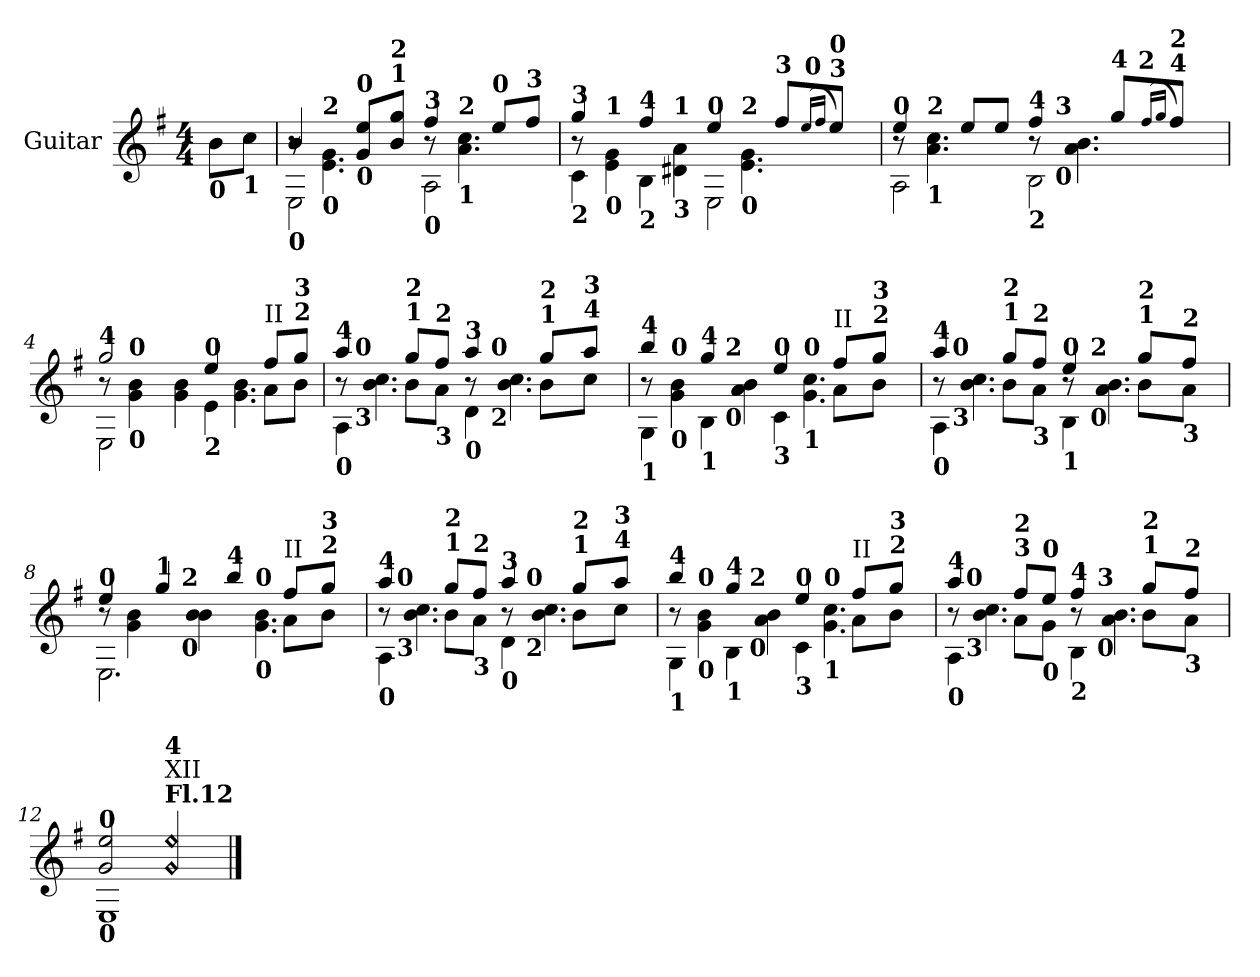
**kern
*part1
*staff1
*I"Guitar
!!LO:PB:g=z
*clefG2
*ITrd7c12
*k[f#]
*e:
*M4/4
*MM60
=
!LO:TX:b:B:t=0
8Bi\L
!LO:TX:b:B:t=1
8ci\J
=1
*^
*	*^
!LO:TX:b:B:t=0	!	!
4Bi/	2EEi\	8r
!	!	!LO:TX:b:B:t=0
!	!	!LO:TX:B:t=2
.	.	4.Ei\ 4.Gi
!LO:TX:b:B:t=0	!	!
!LO:TX:B:t=0	!	!
8Gi/ 8eiL	.	.
!LO:TX:B:t=1	!	!
!LO:TX:B:t=2	!	!
8Bi/ 8giJ	.	.
!LO:TX:a:B:t=3	!	!
!LO:TX:b:B:t=0	!	!
4f#i/	2AAi\	8r
!	!	!LO:TX:b:B:t=1
!	!	!LO:TX:B:t=2
.	.	4.Ai\ 4.ci
!LO:TX:a:B:t=0	!	!
8ei/L	.	.
!LO:TX:a:B:t=3	!	!
8f#i/J	.	.
=2	=2	=2
!LO:TX:a:B:t=3	!	!
!LO:TX:b:B:t=2	!	!
*	*	*^
4gi/	4Ci\	8r	2ryy
!	!	!LO:TX:b:B:t=0	!
!	!	!LO:TX:B:t=1	!
.	.	4Ei\ 4Gi	.
!LO:TX:a:B:t=4	!	!	!
!LO:TX:b:B:t=2	!	!	!
4f#i/	4BBi\	.	.
!	!	!LO:TX:b:B:t=3	!
!	!	!LO:TX:B:t=1	!
.	.	4D#Xi\ 4Ai	.
!LO:TX:a:B:t=0	!	!	!
4ei/	2EEi\	.	4ryy
!	!	!LO:TX:b:B:t=0	!
!	!	!LO:TX:B:t=2	!
.	.	4.Ei\ 4.Gi	.
!LO:TX:a:B:t=3	!	!	!
8f#i/L	.	.	32ryy
.	.	.	64ryy
.	.	.	256ryy
.	.	.	1024ryy
!	!	!	!LO:TX:a:B:t=0
.	.	.	8ryy
(16qei/LL	.	.	.
16qf#i/JJ	.	.	.
!LO:TX:a:B:t=3	!	!	!
!LO:TX:a:B:t=0	!	!	!
8ei/J)	.	.	.
.	.	.	16ryy
.	.	.	128ryy
.	.	.	512.ryy
!!LO:LB:g=z	!!	!!	!!
=3	=3	=3	=3
!LO:TX:a:B:t=0	!	!	!
*	*	*	*^
4ei/	2AAi\	8r	2ryy	2ryy
!	!	!LO:TX:b:B:t=1	!	!
!	!	!LO:TX:B:t=2	!	!
.	.	4.Ai\ 4.ci	.	.
8ei/L	.	.	.	.
8ei/J	.	.	.	.
!LO:TX:a:B:t=4	!	!	!	!
!LO:TX:b:B:t=2	!	!	!	!
4f#i/	2BBi\	8r	16ryy	4ryy
.	.	.	256ryy	.
!	!	!	!LO:TX:b:B:t=0	!
!	!	!	!LO:TX:B:t=3	!
.	.	.	4ryy	.
.	.	4.Ai\ 4.Bi	.	.
!LO:TX:a:B:t=4	!	!	!	!
8gi/L	.	.	.	32ryy
.	.	.	.	64ryy
.	.	.	.	512.ryy
!	!	!	!	!LO:TX:a:B:t=2
.	.	.	.	8ryy
.	.	.	8ryy	.
(16qf#i/LL	.	.	.	.
16qgi/JJ	.	.	.	.
!LO:TX:a:B:t=4	!	!	!	!
!LO:TX:a:B:t=2	!	!	!	!
8f#i/J)	.	.	.	.
.	.	.	.	16ryy
.	.	.	32...ryy	.
.	.	.	.	128ryy
.	.	.	.	256ryy
.	.	.	.	1024ryy
=4	=4	=4	=4	=4
!LO:TX:a:B:t=4	!	!	!	!
*	*	*v	*v	*v
2gi/	2EEi\	8r
!	!	!LO:TX:b:B:t=0
!	!	!LO:TX:B:t=0
.	.	4Gi\ 4Bi
.	.	4Gi\ 4Bi
!LO:TX:b:B:t=2	!	!
!LO:TX:a:B:t=0	!	!
4ei/	4Ei\	.
.	.	4.Gi\ 4.Bi
!LO:TX:a:t=II	!	!
8f#i/L	8Ai\L	.
!LO:TX:B:t=2	!	!
!LO:TX:B:t=3	!	!
8gi/J	8Bi\J	.
=5	=5	=5
!LO:TX:a:B:t=4	!	!
!LO:TX:b:B:t=0	!	!
*	*^	*^
*	*	*	*	*
4ai/	4AAi\	8r	32...ryy	2ryy
!	!	!	!LO:TX:b:B:t=3	!
!	!	!	!LO:TX:B:t=0	!
.	.	.	2ryy	.
.	.	4.Bi\ 4.ci	.	.
!LO:TX:B:t=1	!	!	!	!
!LO:TX:B:t=2	!	!	!	!
8gi/L	8Bi\L	.	.	.
!LO:TX:b:B:t=3	!	!	!	!
!LO:TX:B:t=2	!	!	!	!
8f#i/J	8Ai\J	.	.	.
!LO:TX:a:B:t=3	!	!	!	!
!LO:TX:b:B:t=0	!	!	!	!
4ai/	4Di\	8r	.	16ryy
.	.	.	4ryy	.
.	.	.	.	256ryy
!	!	!	!	!LO:TX:b:B:t=2
!	!	!	!	!LO:TX:B:t=0
.	.	.	.	4ryy
.	.	4.Bi\ 4.ci	.	.
!LO:TX:B:t=1	!	!	!	!
!LO:TX:B:t=2	!	!	!	!
8gi/L	8Bi\L	.	.	.
.	.	.	8ryy	.
.	.	.	.	8ryy
!LO:TX:a:B:t=4	!	!	!	!
!LO:TX:B:t=3	!	!	!	!
8ai/J	8ci\J	.	.	.
.	.	.	16ryy	.
.	.	.	.	32...ryy
.	.	.	256ryy	.
!!LO:LB:g=z	!!	!!	!!	!!
=6	=6	=6	=6	=6
!LO:TX:a:B:t=4	!	!	!	!
!LO:TX:b:B:t=1	!	!	!	!
*	*	*	*v	*v
4bi/	4GGi\	8r	4ryy
!	!	!LO:TX:b:B:t=0	!
!	!	!LO:TX:B:t=0	!
.	.	4Gi\ 4Bi	.
!LO:TX:a:B:t=4	!	!	!
!LO:TX:b:B:t=1	!	!	!
4gi/	4BBi\	.	16ryy
.	.	.	256.ryy
!	!	!	!LO:TX:b:B:t=0
!	!	!	!LO:TX:B:t=2
.	.	.	2ryy
.	.	4Ai\ 4Bi	.
!LO:TX:b:B:t=3	!	!	!
!LO:TX:a:B:t=0	!	!	!
4ei/	4Ci\	.	.
!	!	!LO:TX:b:B:t=1	!
!	!	!LO:TX:B:t=0	!
.	.	4.Gi\ 4.ci	.
!LO:TX:a:t=II	!	!	!
8f#i/L	8Ai\L	.	.
.	.	.	8ryy
!LO:TX:B:t=2	!	!	!
!LO:TX:B:t=3	!	!	!
8gi/J	8Bi\J	.	.
.	.	.	32ryy
.	.	.	64ryy
.	.	.	128ryy
.	.	.	512ryy
=7	=7	=7	=7
!LO:TX:a:B:t=4	!	!	!
!LO:TX:b:B:t=0	!	!	!
*	*	*	*^
4ai/	4AAi\	8r	32...ryy	2ryy
!	!	!	!LO:TX:b:B:t=3	!
!	!	!	!LO:TX:B:t=0	!
.	.	.	2ryy	.
.	.	4.Bi\ 4.ci	.	.
!LO:TX:B:t=1	!	!	!	!
!LO:TX:B:t=2	!	!	!	!
8gi/L	8Bi\L	.	.	.
!LO:TX:b:B:t=3	!	!	!	!
!LO:TX:B:t=2	!	!	!	!
8f#i/J	8Ai\J	.	.	.
!LO:TX:b:B:t=1	!	!	!	!
!LO:TX:a:B:t=0	!	!	!	!
4ei/	4BBi\	8r	.	16ryy
.	.	.	4ryy	.
.	.	.	.	128ryy
!	!	!	!	!LO:TX:b:B:t=0
!	!	!	!	!LO:TX:B:t=2
.	.	.	.	4ryy
.	.	4.Ai\ 4.Bi	.	.
!LO:TX:B:t=1	!	!	!	!
!LO:TX:B:t=2	!	!	!	!
8gi/L	8Bi\L	.	.	.
.	.	.	8ryy	.
.	.	.	.	8ryy
!LO:TX:b:B:t=3	!	!	!	!
!LO:TX:B:t=2	!	!	!	!
8f#i/J	8Ai\J	.	.	.
.	.	.	16ryy	.
.	.	.	.	32..ryy
.	.	.	256ryy	.
!!LO:LB:g=z	!!	!!	!!	!!
=8	=8	=8	=8	=8
!LO:TX:a:B:t=0	!	!	!	!
*	*	*	*v	*v
4ei/	2.EEi\	8r	4ryy
.	.	4Gi\ 4Bi	.
!LO:TX:a:B:t=1	!	!	!
4gi/	.	.	16ryy
.	.	.	128ryy
.	.	.	512ryy
!	!	!	!LO:TX:b:B:t=0
!	!	!	!LO:TX:B:t=2
.	.	.	2ryy
.	.	4Bi\ 4Bi	.
!LO:TX:a:B:t=4	!	!	!
4bi/	.	.	.
!	!	!LO:TX:b:B:t=0	!
!	!	!LO:TX:B:t=0	!
.	.	4.Gi\ 4.Bi	.
!LO:TX:a:t=II	!	!	!
8f#i/L	8Ai\L	.	.
.	.	.	8ryy
!LO:TX:B:t=2	!	!	!
!LO:TX:B:t=3	!	!	!
8gi/J	8Bi\J	.	.
.	.	.	32ryy
.	.	.	64ryy
.	.	.	256.ryy
=9	=9	=9	=9
!LO:TX:a:B:t=4	!	!	!
!LO:TX:b:B:t=0	!	!	!
*	*	*	*^
4ai/	4AAi\	8r	32...ryy	2ryy
!	!	!	!LO:TX:b:B:t=3	!
!	!	!	!LO:TX:B:t=0	!
.	.	.	2ryy	.
.	.	4.Bi\ 4.ci	.	.
!LO:TX:B:t=1	!	!	!	!
!LO:TX:B:t=2	!	!	!	!
8gi/L	8Bi\L	.	.	.
!LO:TX:b:B:t=3	!	!	!	!
!LO:TX:B:t=2	!	!	!	!
8f#i/J	8Ai\J	.	.	.
!LO:TX:a:B:t=3	!	!	!	!
!LO:TX:b:B:t=0	!	!	!	!
4ai/	4Di\	8r	.	16ryy
.	.	.	4ryy	.
.	.	.	.	256ryy
!	!	!	!	!LO:TX:b:B:t=2
!	!	!	!	!LO:TX:B:t=0
.	.	.	.	4ryy
.	.	4.Bi\ 4.ci	.	.
!LO:TX:B:t=1	!	!	!	!
!LO:TX:B:t=2	!	!	!	!
8gi/L	8Bi\L	.	.	.
.	.	.	8ryy	.
.	.	.	.	8ryy
!LO:TX:a:B:t=4	!	!	!	!
!LO:TX:B:t=3	!	!	!	!
8ai/J	8ci\J	.	.	.
.	.	.	16ryy	.
.	.	.	.	32...ryy
.	.	.	256ryy	.
!!LO:LB:g=z	!!	!!	!!	!!
=10	=10	=10	=10	=10
!LO:TX:a:B:t=4	!	!	!	!
!LO:TX:b:B:t=1	!	!	!	!
*	*	*	*v	*v
4bi/	4GGi\	8r	4ryy
!	!	!LO:TX:b:B:t=0	!
!	!	!LO:TX:B:t=0	!
.	.	4Gi\ 4Bi	.
!LO:TX:a:B:t=4	!	!	!
!LO:TX:b:B:t=1	!	!	!
4gi/	4BBi\	.	16ryy
.	.	.	256.ryy
!	!	!	!LO:TX:b:B:t=0
!	!	!	!LO:TX:B:t=2
.	.	.	2ryy
.	.	4Ai\ 4Bi	.
!LO:TX:b:B:t=3	!	!	!
!LO:TX:a:B:t=0	!	!	!
4ei/	4Ci\	.	.
!	!	!LO:TX:b:B:t=1	!
!	!	!LO:TX:B:t=0	!
.	.	4.Gi\ 4.ci	.
!LO:TX:a:t=II	!	!	!
8f#i/L	8Ai\L	.	.
.	.	.	8ryy
!LO:TX:B:t=2	!	!	!
!LO:TX:B:t=3	!	!	!
8gi/J	8Bi\J	.	.
.	.	.	32ryy
.	.	.	64ryy
.	.	.	128ryy
.	.	.	512ryy
=11	=11	=11	=11
!LO:TX:a:B:t=4	!	!	!
!LO:TX:b:B:t=0	!	!	!
*	*	*	*^
4ai/	4AAi\	8r	32...ryy	2ryy
!	!	!	!LO:TX:b:B:t=3	!
!	!	!	!LO:TX:B:t=0	!
.	.	.	2ryy	.
.	.	4.Bi\ 4.ci	.	.
!LO:TX:B:t=3	!	!	!	!
!LO:TX:B:t=2	!	!	!	!
8f#i/L	8Ai\L	.	.	.
!LO:TX:b:B:t=0	!	!	!	!
!LO:TX:B:t=0	!	!	!	!
8ei/J	8Gi\J	.	.	.
!LO:TX:b:B:t=2	!	!	!	!
!LO:TX:a:B:t=4	!	!	!	!
4f#i/	4BBi\	8r	.	16ryy
.	.	.	4ryy	.
.	.	.	.	128ryy
!	!	!	!	!LO:TX:b:B:t=0
!	!	!	!	!LO:TX:B:t=3
.	.	.	.	4ryy
.	.	4.Ai\ 4.Bi	.	.
!LO:TX:B:t=1	!	!	!	!
!LO:TX:B:t=2	!	!	!	!
8gi/L	8Bi\L	.	.	.
.	.	.	8ryy	.
.	.	.	.	8ryy
!LO:TX:b:B:t=3	!	!	!	!
!LO:TX:B:t=2	!	!	!	!
8f#i/J	8Ai\J	.	.	.
.	.	.	16ryy	.
.	.	.	.	32..ryy
.	.	.	256ryy	.
=12	=12	=12	=12	=12
!LO:TX:b:B:t=0	!	!	!	!
!LO:TX:B:t=0	!	!	!	!
*	*v	*v	*v	*v
2Gi/ 2ei	1EEi
!LO:TX:a:B:t=Fl.12	!
!LO:TX:a:t=XII	!
!LO:TX:B:t=4	!
!LO:N:n=1:head=diamond	!
!LO:N:n=2:head=diamond	!
2Gi/ 2ei	.
*v	*v
==
*-
